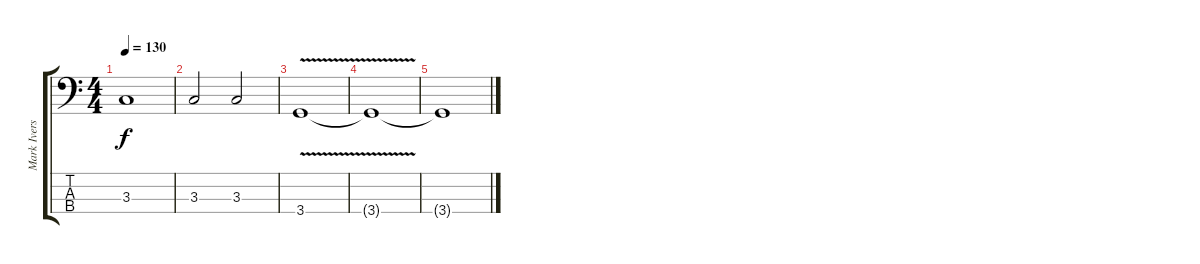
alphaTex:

\track ("Mark Iversen" "Mark Ivers") {instrument electricbassfinger}
\staff {score tabs}
\tuning (G2 D2 A1 E1) {hide}
\ts (4 4)
\tempo 130
\clef f4
\ks c
3.3.1{dy f} |
3.3.2 3.3.2 |
3.4{v}.1 |
3.4{t}.1 |
3.4{t}.1
